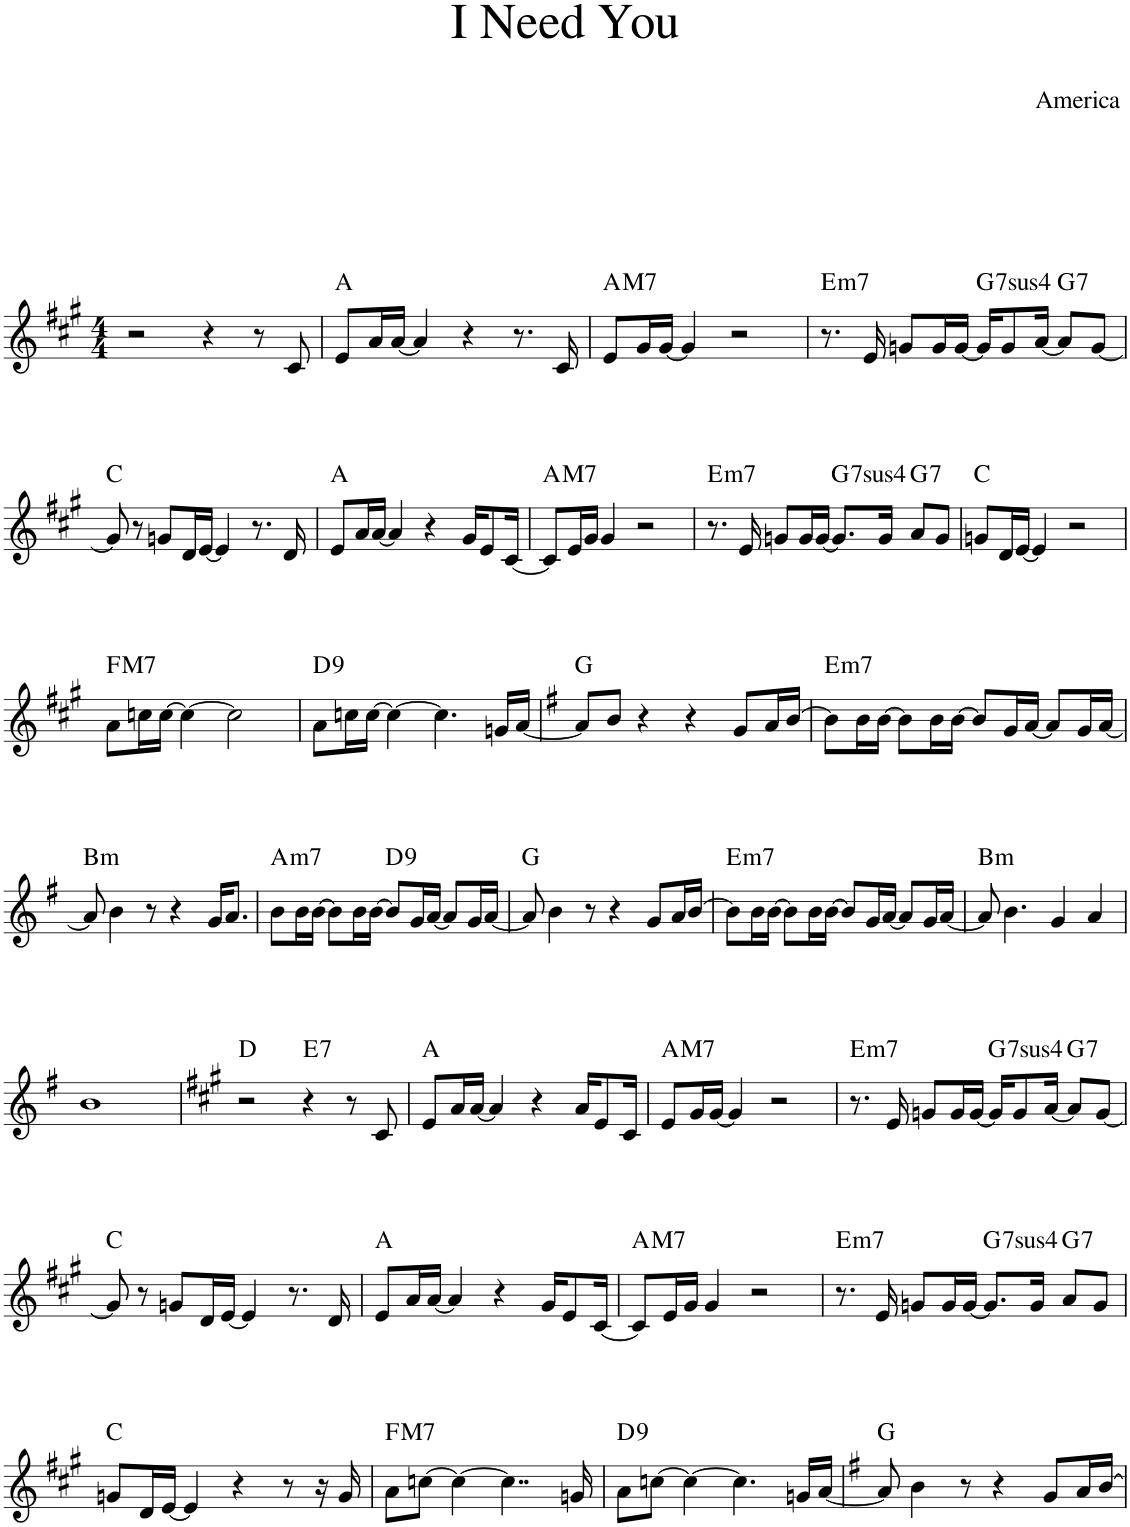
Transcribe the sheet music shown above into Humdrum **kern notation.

**kern	**harte
*part1	*part1
*staff1	*
*I"Piano	*
*I'Pno.	*
*clefG2	*
*k[f#c#g#]	*
*M4/4	*
=1	=1
2r	.
4r	.
8r	.
8c#/	.
=2	=2
8e/L	A:maj
16a/L	.
[16a/JJ	.
4a/]	.
4r	.
8.r	.
16c#/	.
=3	=3
!	!LO:H:kt=M7
8e/L	A:maj7
16g#/L	.
[16g#/JJ	.
4g#/]	.
2r	.
=4	=4
!	!LO:H:kt=m7
8.r	E:min7
16e/	.
8gn/L	.
16g/L	.
[16g/JJ	.
!	!LO:H:kt=74
16g/KL]	G:sus4(7)
8g/	.
[16a/Jk	.
!	!LO:H:kt=7
8a/L]	G:7
[8g/J	.
!!LO:LB:g=z
=5	=5
8g/]	C:maj
8r	.
8gn/L	.
16d/L	.
[16e/JJ	.
4e/]	.
8.r	.
16d/	.
=6	=6
8e/L	A:maj
16a/L	.
[16a/JJ	.
4a/]	.
4r	.
16g#/KL	.
8e/	.
[16c#/Jk	.
=7	=7
!	!LO:H:kt=M7
8c#/L]	A:maj7
16e/L	.
16g#/JJ	.
4g#/	.
2r	.
=8	=8
!	!LO:H:kt=m7
8.r	E:min7
16e/	.
8gn/L	.
16g/L	.
[16g/JJ	.
!	!LO:H:kt=74
8.g/L]	G:sus4(7)
16g/Jk	.
!	!LO:H:kt=7
8a/L	G:7
8g/J	.
=9	=9
8gn/L	C:maj
16d/L	.
[16e/JJ	.
4e/]	.
2r	.
!!LO:LB:g=z
=10	=10
!	!LO:H:kt=M7
8a\L	F:maj7
16ccn\L	.
[16cc\JJ	.
4cc\_	.
2cc\]	.
=11	=11
!	!LO:H:kt=9
8a\L	D:9
16ccn\L	.
[16cc\JJ	.
4cc\_	.
4.cc\]	.
16gn/LL	.
[16a/JJ	.
=12	=12
*k[f#]	*
8a/L]	G:maj
8b/J	.
4r	.
4r	.
8g/L	.
16a/L	.
[16b/JJ	.
=13	=13
!	!LO:H:kt=m7
8b\L]	E:min7
16b\L	.
[16b\JJ	.
8b\L]	.
16b\L	.
[16b\JJ	.
8b/L]	.
16g/L	.
[16a/JJ	.
8a/L]	.
16g/L	.
[16a/JJ	.
!!LO:LB:g=z
=14	=14
!	!LO:H:kt=m
8a/]	B:min
4b\	.
8r	.
4r	.
16g/KL	.
8.a/J	.
=15	=15
!	!LO:H:kt=m7
8b\L	A:min7
16b\L	.
[16b\JJ	.
8b\L]	.
16b\L	.
[16b\JJ	.
!	!LO:H:kt=9
8b/L]	D:9
16g/L	.
[16a/JJ	.
8a/L]	.
16g/L	.
[16a/JJ	.
=16	=16
8a/]	G:maj
4b\	.
8r	.
4r	.
8g/L	.
16a/L	.
[16b/JJ	.
=17	=17
!	!LO:H:kt=m7
8b\L]	E:min7
16b\L	.
[16b\JJ	.
8b\L]	.
16b\L	.
[16b\JJ	.
8b/L]	.
16g/L	.
[16a/JJ	.
8a/L]	.
16g/L	.
[16a/JJ	.
=18	=18
!	!LO:H:kt=m
8a/]	B:min
4.b\	.
4g/	.
4a/	.
!!LO:LB:g=z
=19	=19
1b	.
=20	=20
*k[f#c#g#]	*
2r	D:maj
!	!LO:H:kt=7
4r	E:7
8r	.
8c#/	.
=21	=21
8e/L	A:maj
16a/L	.
[16a/JJ	.
4a/]	.
4r	.
16a/KL	.
8e/	.
16c#/Jk	.
=22	=22
!	!LO:H:kt=M7
8e/L	A:maj7
16g#/L	.
[16g#/JJ	.
4g#/]	.
2r	.
=23	=23
!	!LO:H:kt=m7
8.r	E:min7
16e/	.
8gn/L	.
16g/L	.
[16g/JJ	.
!	!LO:H:kt=74
16g/KL]	G:sus4(7)
8g/	.
[16a/Jk	.
!	!LO:H:kt=7
8a/L]	G:7
[8g/J	.
!!LO:LB:g=z
=24	=24
8g/]	C:maj
8r	.
8gn/L	.
16d/L	.
[16e/JJ	.
4e/]	.
8.r	.
16d/	.
=25	=25
8e/L	A:maj
16a/L	.
[16a/JJ	.
4a/]	.
4r	.
16g#/KL	.
8e/	.
[16c#/Jk	.
=26	=26
!	!LO:H:kt=M7
8c#/L]	A:maj7
16e/L	.
16g#/JJ	.
4g#/	.
2r	.
=27	=27
!	!LO:H:kt=m7
8.r	E:min7
16e/	.
8gn/L	.
16g/L	.
[16g/JJ	.
!	!LO:H:kt=74
8.g/L]	G:sus4(7)
16g/Jk	.
!	!LO:H:kt=7
8a/L	G:7
8g/J	.
!!LO:LB:g=z
=28	=28
8gn/L	C:maj
16d/L	.
[16e/JJ	.
4e/]	.
4r	.
8r	.
16r	.
16g/	.
=29	=29
!	!LO:H:kt=M7
8a\L	F:maj7
[8ccn\J	.
4cc\_	.
4..cc\]	.
16gn/	.
=30	=30
!	!LO:H:kt=9
8a\L	D:9
[8ccn\J	.
4cc\_	.
4.cc\]	.
16gn/LL	.
[16a/JJ	.
=31	=31
*k[f#]	*
8a/]	G:maj
4b\	.
8r	.
4r	.
8g/L	.
16a/L	.
[16b/JJ	.
=	=
*-	*-
